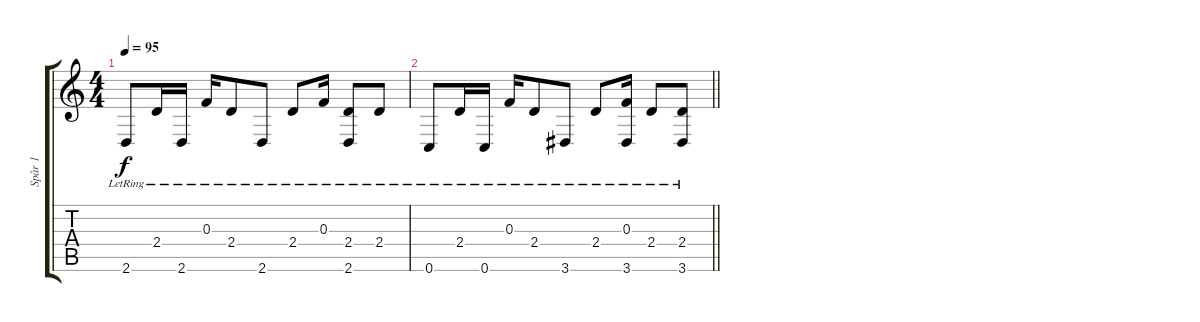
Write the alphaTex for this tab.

\track ("Spår 1" "Spår 1") {instrument distortionguitar}
\staff {score tabs}
\tuning (D4 A3 F3 C3 G2 C2) {hide}
\ts (4 4)
\tempo 95
\clef g2
\ks c
2.6{lr}.8{dy f} 2.4{lr}.16 2.6{lr}.16 0.3{lr}.16 2.4{lr}.8 2.6{lr}.8 2.4{lr}.8 0.3{lr}.16 (2.4{lr} 2.6{lr}).8 2.4{lr}.8 |
\barLineRight lightlight
0.6{lr}.8 2.4{lr}.16 0.6{lr}.16 0.3{lr}.16 2.4{lr}.8 3.6{lr}.8 2.4{lr}.8 (0.3{lr} 3.6).16 2.4{lr}.8 (2.4{lr} 3.6).8
